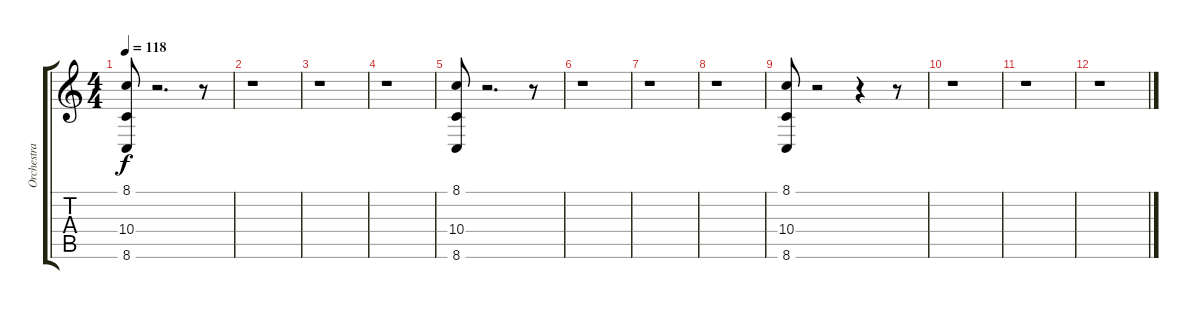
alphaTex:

\track ("Orchestra Hit" "Orchestra ") {instrument orchestrahit}
\staff {score tabs}
\tuning (E4 B3 G3 D3 A2 E2) {hide}
\ts (4 4)
\tempo 118
\clef g2
\ks c
(8.1 10.4 8.6).8{dy f} r.2{d} r.8 |
r.1 |
r.1 |
r.1 |
(8.1 10.4 8.6).8 r.2{d} r.8 |
r.1 |
r.1 |
r.1 |
(8.1 10.4 8.6).8 r.2 r.4 r.8 |
r.1 |
r.1 |
r.1
